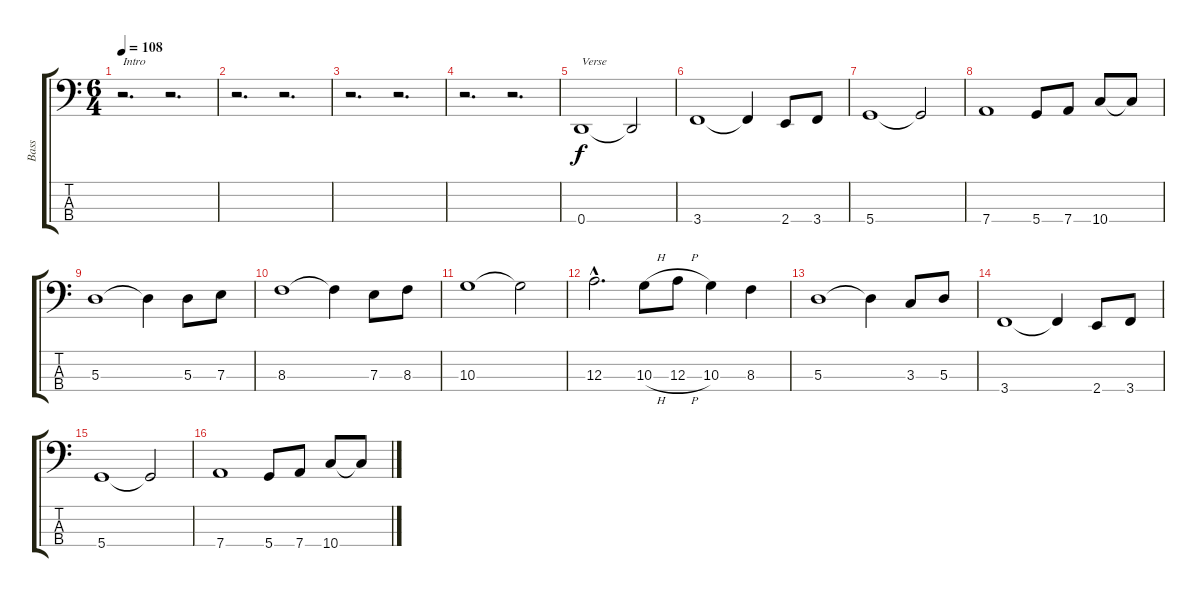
\track ("Bass" "Bass") {instrument electricbasspick}
\staff {score tabs}
\tuning (G2 D2 A1 D1) {hide}
\ts (6 4)
\tempo 108
\clef f4
\ks c
r.2{d txt "Intro" dy f instrument electricbasspick} r.2{d} |
r.2{d} r.2{d} |
r.2{d} r.2{d} |
r.2{d} r.2{d} |
0.4.1{txt "Verse"} 0.4{t}.2 |
3.4.1 3.4{t}.4 2.4.8 3.4.8 |
5.4.1 5.4{t}.2 |
7.4.1 5.4.8 7.4.8 10.4.8 10.4{t}.8 |
5.3.1 5.3{t}.4 5.3.8 7.3.8 |
8.3.1 8.3{t}.4 7.3.8 8.3.8 |
10.3.1 10.3{t}.2 |
12.3{hac}.2{d} 10.3{h}.8 12.3{h}.8 10.3.4 8.3.4 |
5.3.1 5.3{t}.4 3.3.8 5.3.8 |
3.4.1 3.4{t}.4 2.4.8 3.4.8 |
5.4.1 5.4{t}.2 |
7.4.1 5.4.8 7.4.8 10.4.8 10.4{t}.8
